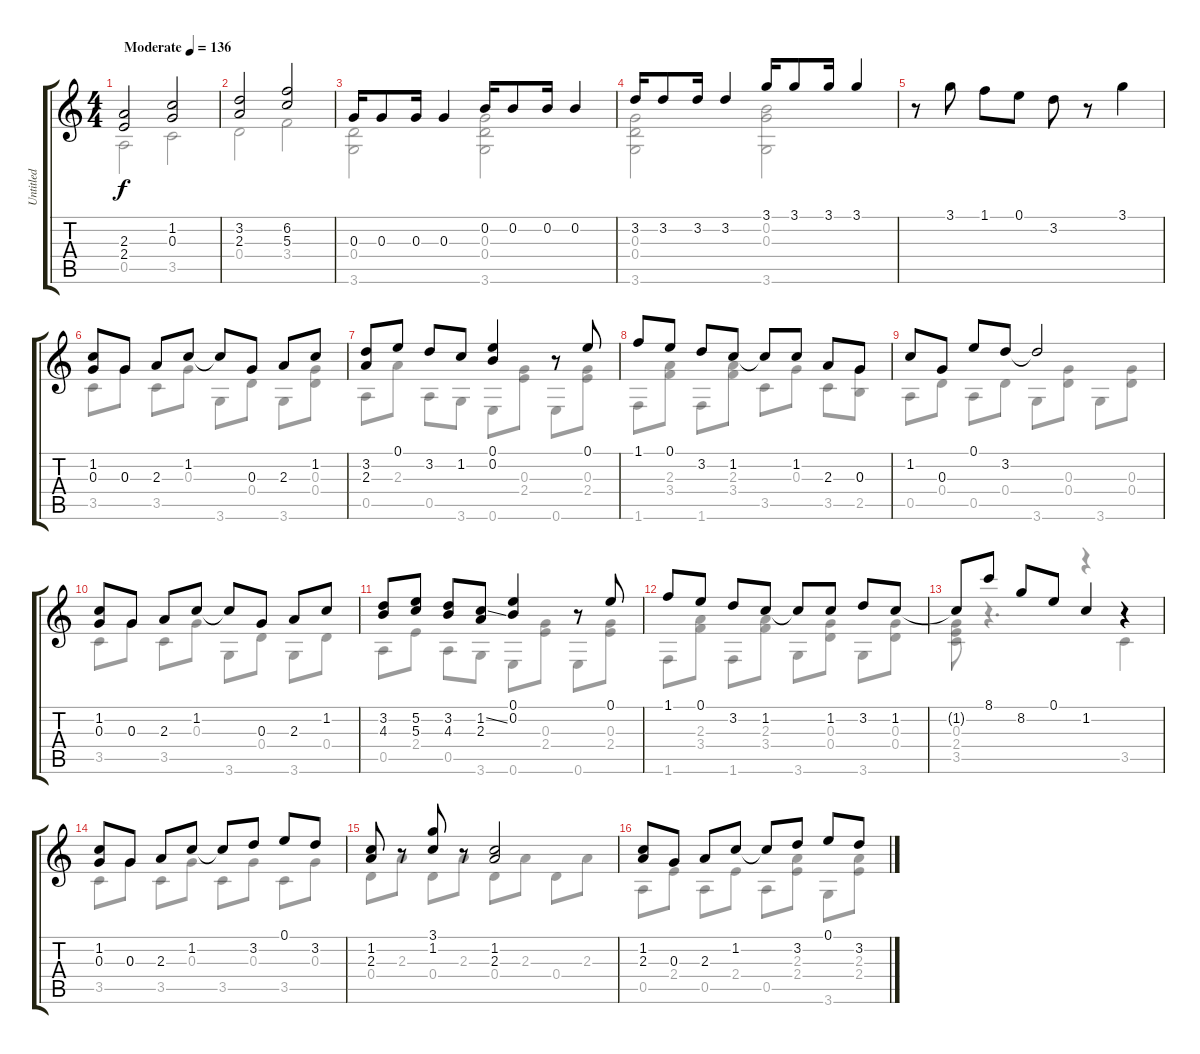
\track ("Untitled" "Untitled") {instrument acousticguitarnylon}
\staff {score tabs}
\tuning (E4 B3 G3 D3 A2 E2) {hide}
\voice
\ts (4 4)
\tempo (136 "Moderate")
\clef g2
\ks c
(2.3 2.4).2{dy f instrument acousticguitarnylon} (1.2 0.3).2 |
(3.2 2.3).2 (6.2 5.3).2 |
0.3.16 0.3.8 0.3.16 0.3.4 0.2.16 0.2.8 0.2.16 0.2.4 |
3.2.16 3.2.8 3.2.16 3.2.4 3.1.16 3.1.8 3.1.16 3.1.4 |
r.8 3.1.8 1.1.8 0.1.8 3.2.8 r.8 3.1.4 |
(1.2 0.3).8 0.3.8 2.3.8 1.2.8 1.2{t}.8 0.3.8 2.3.8 1.2.8 |
(3.2 2.3).8 0.1.8 3.2.8 1.2.8 (0.1 0.2).4 r.8 0.1.8 |
1.1.8 0.1.8 3.2.8 1.2.8 1.2{t}.8 1.2.8 2.3.8 0.3.8 |
1.2.8 0.3.8 0.1.8 3.2.8 3.2{t}.2 |
(1.2 0.3).8 0.3.8 2.3.8 1.2.8 1.2{t}.8 0.3.8 2.3.8 1.2.8 |
(3.2 4.3).8 (5.2 5.3).8 (3.2 4.3).8 (1.2{ss} 2.3).8 (0.1 0.2).4 r.8 0.1.8 |
1.1.8 0.1.8 3.2.8 1.2.8 1.2{t}.8 1.2.8 3.2.8 1.2.8 |
1.2{t}.8 8.1.8 8.2.8 0.1.8 1.2.4 r.4 |
(1.2 0.3).8 0.3.8 2.3.8 1.2.8 1.2{t}.8 3.2.8 0.1.8 3.2.8 |
(1.2 2.3).8 r.8 (3.1 1.2).8 r.8 (1.2 2.3).2 |
(1.2 2.3).8 0.3.8 2.3.8 1.2.8 1.2{t}.8 3.2.8 0.1.8 3.2.8
\voice
\clef g2
\ottava regular
\simile none
\ks c
0.5.2{dy f} 3.5.2 |
0.4.2 3.4.2 |
(0.4 3.6).2 (0.3 0.4 3.6).2 |
(0.3 0.4 3.6).2 (0.2 0.3 3.6).2 |
|
3.5.8 0.3.8 3.5.8 0.3.8 3.6.8 0.4.8 3.6.8 (0.3 0.4).8 |
0.5.8 2.3.8 0.5.8 3.6.8 0.6.8 (0.3 2.4).8 0.6.8 (0.3 2.4).8 |
1.6.8 (2.3 3.4).8 1.6.8 (2.3 3.4).8 3.5.8 0.3.8 3.5.8 (0.3 2.5).8 |
0.5.8 0.4.8 0.5.8 0.4.8 3.6.8 (0.3 0.4).8 3.6.8 (0.3 0.4).8 |
3.5.8 0.3.8 3.5.8 0.3.8 3.6.8 0.4.8 3.6.8 0.4.8 |
0.5.8 2.4.8 0.5.8 3.6.8 0.6.8 (0.3 2.4).8 0.6.8 (0.3 2.4).8 |
1.6.8 (2.3 3.4).8 1.6.8 (2.3 3.4).8 3.6.8 (0.3 0.4).8 3.6.8 (0.3 0.4).8 |
(0.3 2.4 3.5).8 r.4{d} r.4 3.5.4 |
3.5.8 0.3.8 3.5.8 0.3.8 3.5.8 0.3.8 3.5.8 0.3.8 |
0.4.8 2.3.8 0.4.8 2.3.8 0.4.8 2.3.8 0.4.8 2.3.8 |
0.5.8 2.4.8 0.5.8 2.4.8 0.5.8 (2.3 2.4).8 3.6.8 (2.3 2.4).8
